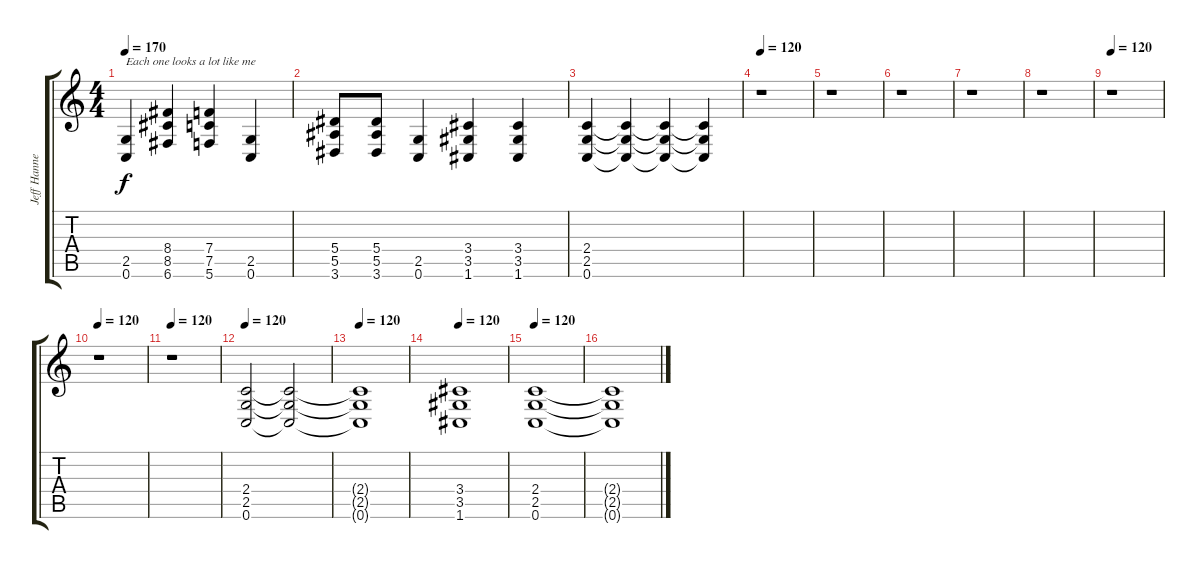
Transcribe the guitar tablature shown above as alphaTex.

\track ("Jeff Hanneman" "Jeff Hanne") {instrument distortionguitar}
\staff {score tabs}
\tuning (C4 G3 Eb3 Bb2 F2 C2) {hide}
\ts (4 4)
\tempo 170
\clef g2
\ks c
(2.5 0.6).4{txt "Each one looks a lot like me " dy f} (8.4 8.5 6.6).4 (7.4 7.5 5.6).4 (2.5 0.6).4 |
(5.4 5.5 3.6).8 (5.4 5.5 3.6).8 (2.5 0.6).4 (3.4 3.5 1.6).4 (3.4 3.5 1.6).4 |
(2.4 2.5 0.6).4 (2.4{t} 2.5{t} 0.6{t}).4 (2.4{t} 2.5{t} 0.6{t}).4 (2.4{t} 2.5{t} 0.6{t}).4 |
\tempo 120
r.1 |
r.1 |
r.1 |
r.1 |
r.1 |
\tempo 120
r.1 |
\tempo 120
r.1 |
\tempo 120
r.1 |
\tempo 120
(2.4 2.5 0.6).2{txt " "} (2.4{t} 2.5{t} 0.6{t}).2 |
\tempo 120
(2.4{t} 2.5{t} 0.6{t}).1 |
\tempo 120
(3.4 3.5 1.6).1 |
\tempo 120
(2.4 2.5 0.6).1 |
(2.4{t} 2.5{t} 0.6{t}).1
